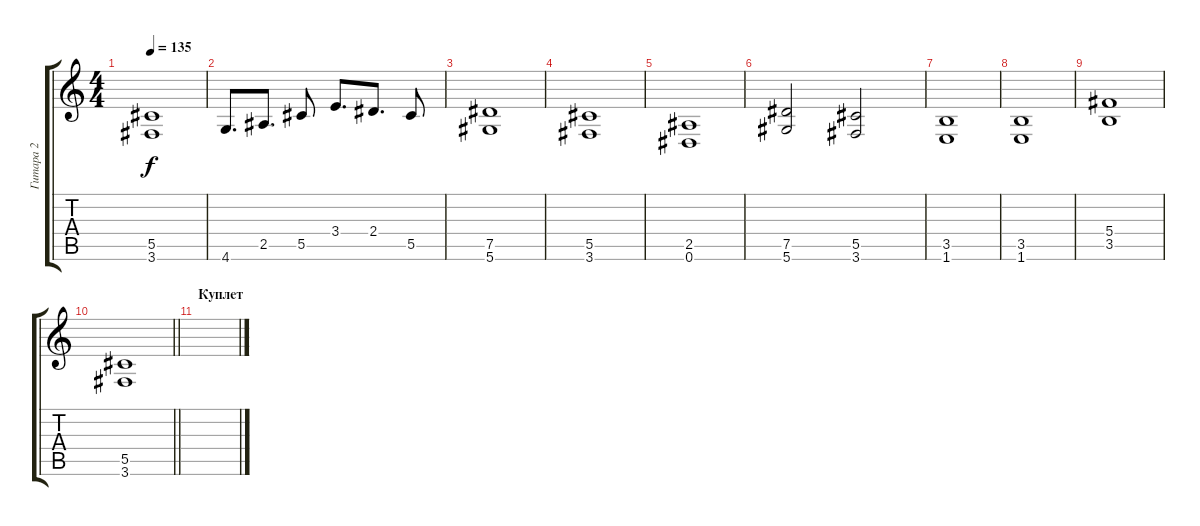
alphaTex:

\track ("Гитара 2" "Гитара 2") {instrument overdrivenguitar}
\staff {score tabs}
\tuning (Eb4 Bb3 Gb3 Db3 Ab2 Eb2) {hide}
\ts (4 4)
\tempo 135
\clef g2
\ks c
(5.5 3.6).1{dy f} |
4.6.8{d} 2.5.8{d} 5.5.8 3.4.8{d} 2.4.8{d} 5.5.8 |
(7.5 5.6).1 |
(5.5 3.6).1 |
(2.5 0.6).1 |
(7.5 5.6).2 (5.5 3.6).2 |
(3.5 1.6).1 |
(3.5 1.6).1 |
(5.4 3.5).1 |
\barLineRight lightlight
(5.5 3.6).1 |
\section ("" "Куплет")
